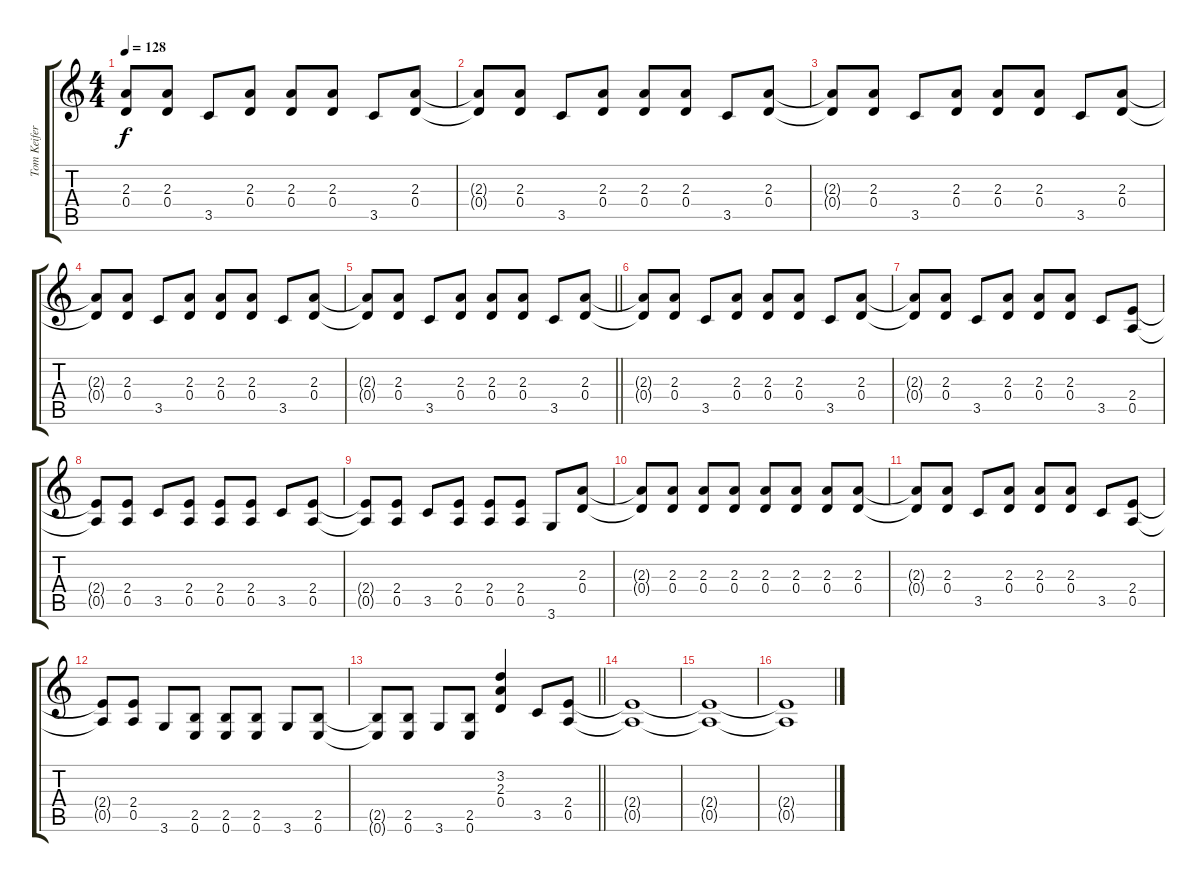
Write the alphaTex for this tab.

\track ("Tom Keifer" "Tom Keifer") {instrument overdrivenguitar}
\staff {score tabs}
\tuning (E4 B3 G3 D3 A2 E2) {hide}
\ts (4 4)
\tempo 128
\clef g2
\ks c
(2.3{t} 0.4{t}).8{dy f} (2.3 0.4).8 3.5.8 (2.3 0.4).8 (2.3 0.4).8 (2.3 0.4).8 3.5.8 (2.3 0.4).8 |
(2.3{t} 0.4{t}).8 (2.3 0.4).8 3.5.8 (2.3 0.4).8 (2.3 0.4).8 (2.3 0.4).8 3.5.8 (2.3 0.4).8 |
(2.3{t} 0.4{t}).8 (2.3 0.4).8 3.5.8 (2.3 0.4).8 (2.3 0.4).8 (2.3 0.4).8 3.5.8 (2.3 0.4).8 |
(2.3{t} 0.4{t}).8 (2.3 0.4).8 3.5.8 (2.3 0.4).8 (2.3 0.4).8 (2.3 0.4).8 3.5.8 (2.3 0.4).8 |
\barLineRight lightlight
(2.3{t} 0.4{t}).8 (2.3 0.4).8 3.5.8 (2.3 0.4).8 (2.3 0.4).8 (2.3 0.4).8 3.5.8 (2.3 0.4).8 |
(2.3{t} 0.4{t}).8 (2.3 0.4).8 3.5.8 (2.3 0.4).8 (2.3 0.4).8 (2.3 0.4).8 3.5.8 (2.3 0.4).8 |
(2.3{t} 0.4{t}).8 (2.3 0.4).8 3.5.8 (2.3 0.4).8 (2.3 0.4).8 (2.3 0.4).8 3.5.8 (2.4 0.5).8 |
(2.4{t} 0.5{t}).8 (2.4 0.5).8 3.5.8 (2.4 0.5).8 (2.4 0.5).8 (2.4 0.5).8 3.5.8 (2.4 0.5).8 |
(2.4{t} 0.5{t}).8 (2.4 0.5).8 3.5.8 (2.4 0.5).8 (2.4 0.5).8 (2.4 0.5).8 3.6.8 (2.3 0.4).8 |
(2.3{t} 0.4{t}).8 (2.3 0.4).8 (2.3 0.4).8 (2.3 0.4).8 (2.3 0.4).8 (2.3 0.4).8 (2.3 0.4).8 (2.3 0.4).8 |
(2.3{t} 0.4{t}).8 (2.3 0.4).8 3.5.8 (2.3 0.4).8 (2.3 0.4).8 (2.3 0.4).8 3.5.8 (2.4 0.5).8 |
(2.4{t} 0.5{t}).8 (2.4 0.5).8 3.6.8 (2.5 0.6).8 (2.5 0.6).8 (2.5 0.6).8 3.6.8 (2.5 0.6).8 |
\barLineRight lightlight
(2.5{t} 0.6{t}).8 (2.5 0.6).8 3.6.8 (2.5 0.6).8 (3.2 2.3 0.4).4 3.5.8 (2.4 0.5).8 |
(2.4{t} 0.5{t}).1 |
(2.4{t} 0.5{t}).1 |
(2.4{t} 0.5{t}).1
